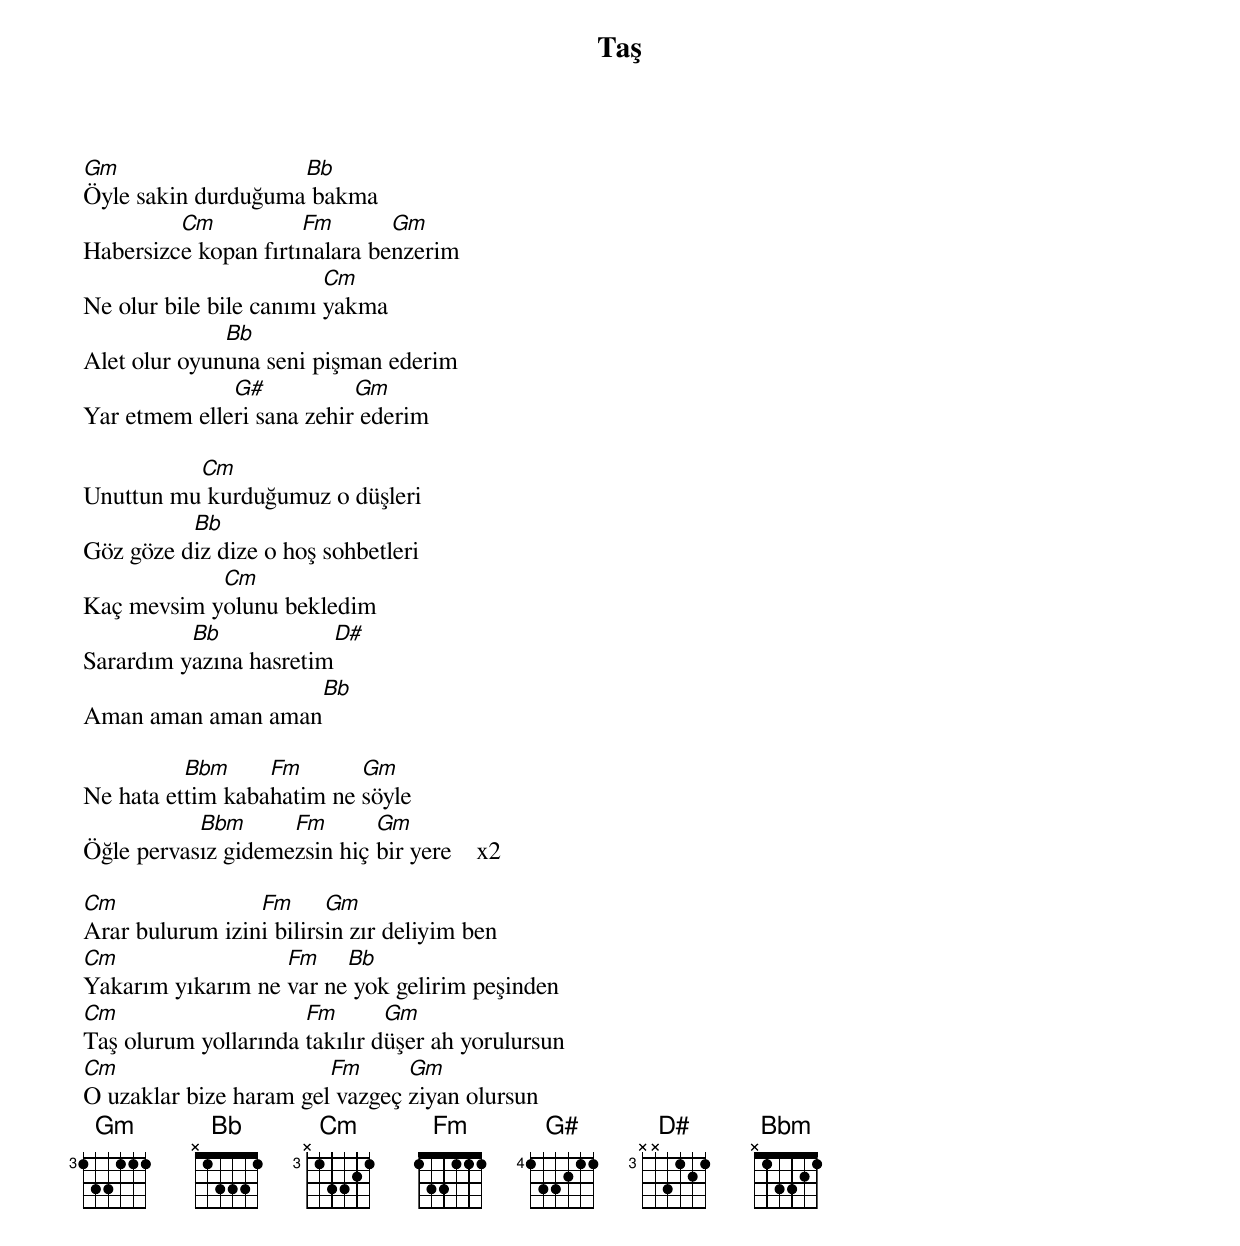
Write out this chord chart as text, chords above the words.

{title: Taş}
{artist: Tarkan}

Gm                  Bb
Öyle sakin durduğuma bakma
         Cm           Fm       Gm
Habersizce kopan fırtınalara benzerim
                         Cm
Ne olur bile bile canımı yakma
              Bb
Alet olur oyununa seni pişman ederim
              G#           Gm
Yar etmem elleri sana zehir ederim

          Cm
Unuttun mu kurduğumuz o düşleri
          Bb
Göz göze diz dize o hoş sohbetleri
            Cm
Kaç mevsim yolunu bekledim
          Bb             D#
Sarardım yazına hasretim
                      Bb
Aman aman aman aman

          Bbm     Fm       Gm
Ne hata ettim kabahatim ne söyle
           Bbm      Fm       Gm
Öğle pervasız gidemezsin hiç bir yere    x2

Cm               Fm      Gm
Arar bulurum izini bilirsin zır deliyim ben
Cm                 Fm    Bb
Yakarım yıkarım ne var ne yok gelirim peşinden
Cm                    Fm       Gm
Taş olurum yollarında takılır düşer ah yorulursun
Cm                      Fm      Gm
O uzaklar bize haram gel vazgeç ziyan olursun
